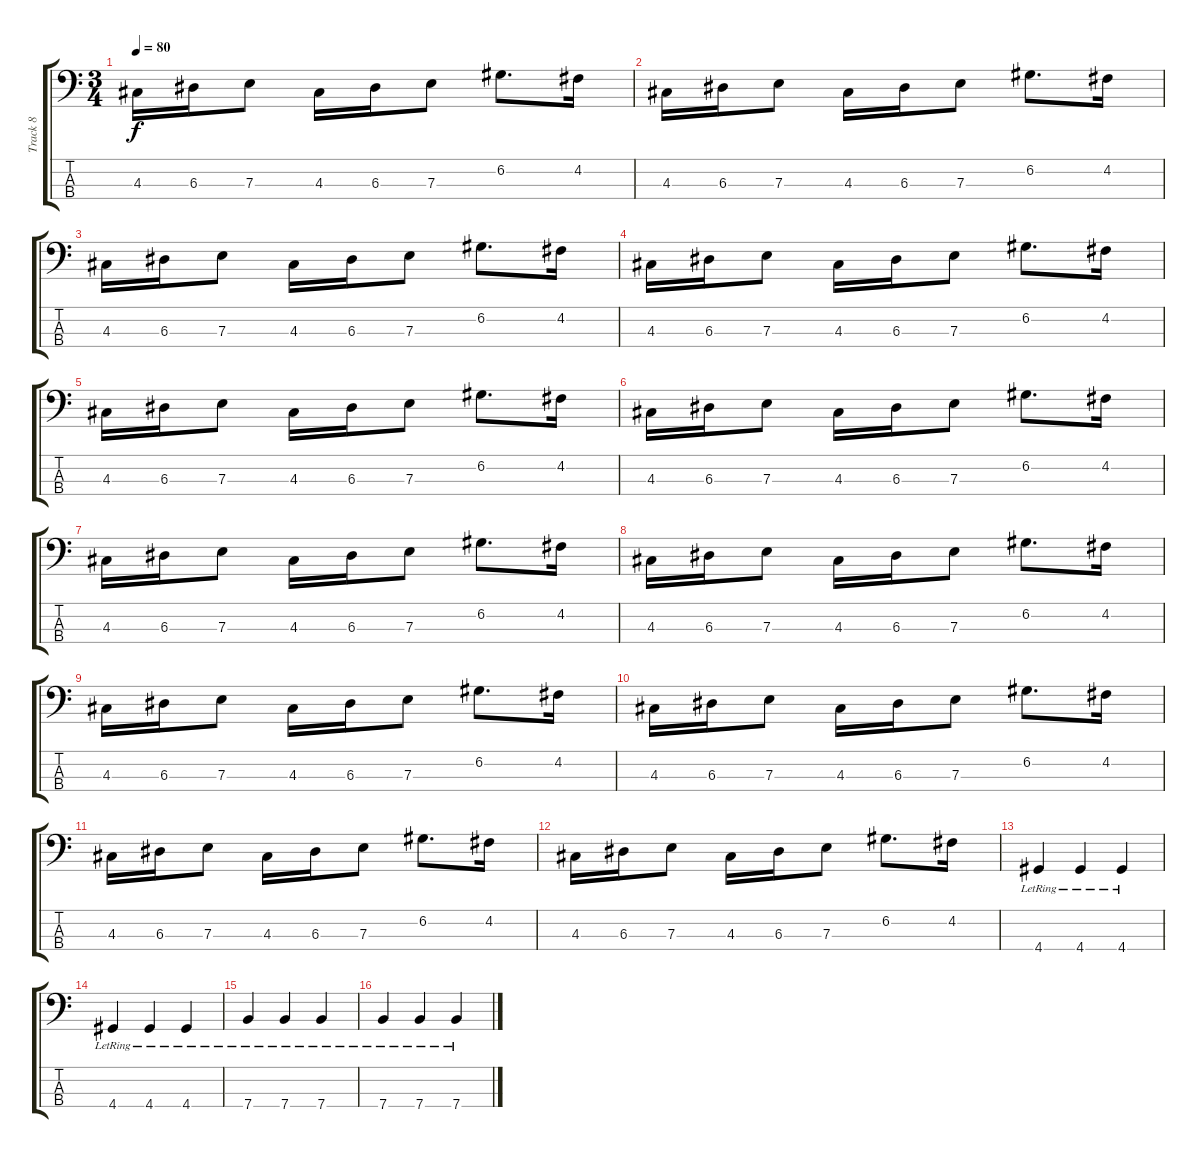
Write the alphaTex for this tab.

\track ("Track 8" "Track 8") {instrument electricbassfinger}
\staff {score tabs}
\tuning (G2 D2 A1 E1) {hide}
\ts (3 4)
\tempo 80
\clef f4
\ks c
4.3.16{dy f} 6.3.16 7.3.8 4.3.16 6.3.16 7.3.8 6.2.8{d} 4.2.16 |
4.3.16 6.3.16 7.3.8 4.3.16 6.3.16 7.3.8 6.2.8{d} 4.2.16 |
4.3.16 6.3.16 7.3.8 4.3.16 6.3.16 7.3.8 6.2.8{d} 4.2.16 |
4.3.16 6.3.16 7.3.8 4.3.16 6.3.16 7.3.8 6.2.8{d} 4.2.16 |
4.3.16 6.3.16 7.3.8 4.3.16 6.3.16 7.3.8 6.2.8{d} 4.2.16 |
4.3.16 6.3.16 7.3.8 4.3.16 6.3.16 7.3.8 6.2.8{d} 4.2.16 |
4.3.16 6.3.16 7.3.8 4.3.16 6.3.16 7.3.8 6.2.8{d} 4.2.16 |
4.3.16 6.3.16 7.3.8 4.3.16 6.3.16 7.3.8 6.2.8{d} 4.2.16 |
4.3.16 6.3.16 7.3.8 4.3.16 6.3.16 7.3.8 6.2.8{d} 4.2.16 |
4.3.16 6.3.16 7.3.8 4.3.16 6.3.16 7.3.8 6.2.8{d} 4.2.16 |
4.3.16 6.3.16 7.3.8 4.3.16 6.3.16 7.3.8 6.2.8{d} 4.2.16 |
4.3.16 6.3.16 7.3.8 4.3.16 6.3.16 7.3.8 6.2.8{d} 4.2.16 |
4.4{lr}.4 4.4{lr}.4 4.4{lr}.4 |
4.4{lr}.4 4.4{lr}.4 4.4{lr}.4 |
7.4{lr}.4 7.4{lr}.4 7.4{lr}.4 |
7.4{lr}.4 7.4{lr}.4 7.4{lr}.4
